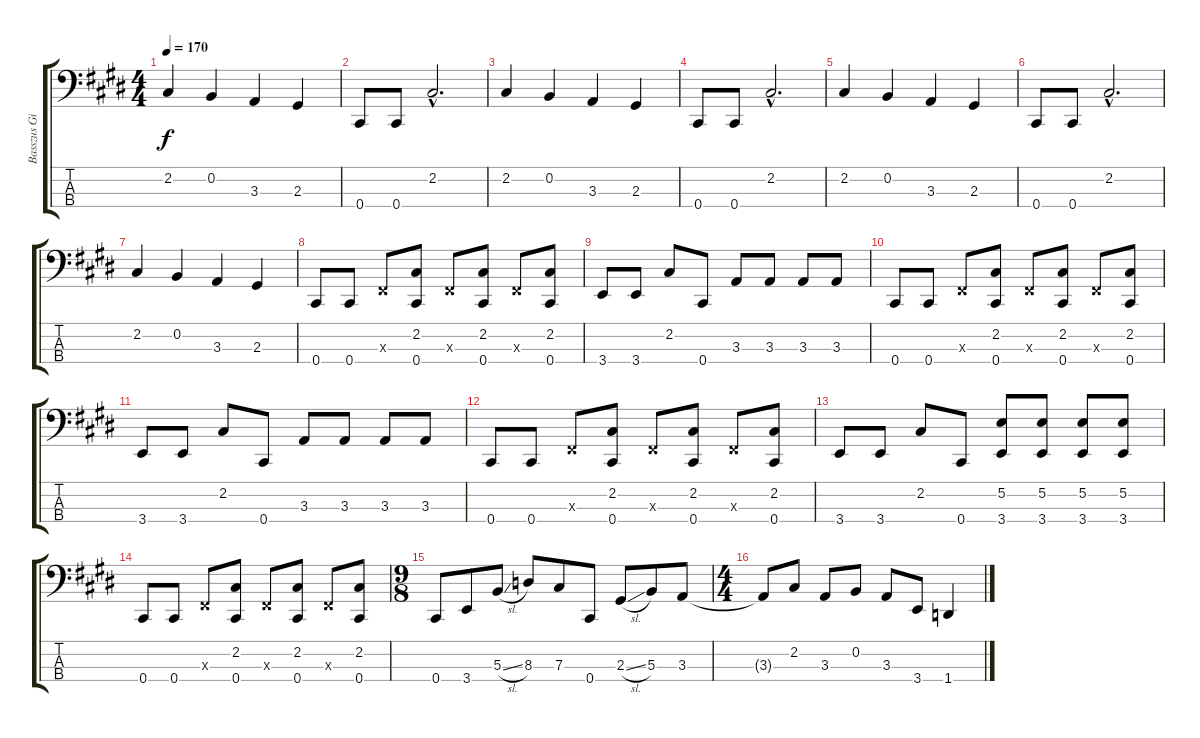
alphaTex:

\track ("Basszus Gitár" "Basszus Gi") {instrument electricbassfinger}
\staff {score tabs}
\tuning (E2 B1 Gb1 Db1) {hide}
\ts (4 4)
\tempo 170
\clef f4
\ks c#minor
2.2.4{dy f} 0.2.4 3.3.4 2.3.4 |
0.4.8 0.4.8 2.2{hac}.2{d} |
2.2.4 0.2.4 3.3.4 2.3.4 |
0.4.8 0.4.8 2.2{hac}.2{d} |
2.2.4 0.2.4 3.3.4 2.3.4 |
0.4.8 0.4.8 2.2{hac}.2{d} |
2.2.4 0.2.4 3.3.4 2.3.4 |
0.4.8 0.4.8 0.3{x}.8 (2.2 0.4).8 0.3{x}.8 (2.2 0.4).8 0.3{x}.8 (2.2 0.4).8 |
3.4.8 3.4.8 2.2.8 0.4.8 3.3.8 3.3.8 3.3.8 3.3.8 |
0.4.8 0.4.8 0.3{x}.8 (2.2 0.4).8 0.3{x}.8 (2.2 0.4).8 0.3{x}.8 (2.2 0.4).8 |
3.4.8 3.4.8 2.2.8 0.4.8 3.3.8 3.3.8 3.3.8 3.3.8 |
0.4.8 0.4.8 0.3{x}.8 (2.2 0.4).8 0.3{x}.8 (2.2 0.4).8 0.3{x}.8 (2.2 0.4).8 |
3.4.8 3.4.8 2.2.8 0.4.8 (5.2 3.4).8 (5.2 3.4).8 (5.2 3.4).8 (5.2 3.4).8 |
0.4.8 0.4.8 0.3{x}.8 (2.2 0.4).8 0.3{x}.8 (2.2 0.4).8 0.3{x}.8 (2.2 0.4).8 |
\ts (9 8)
0.4.8 3.4.8 5.3{sl}.8 8.3.8 7.3.8 0.4.8 2.3{sl}.8 5.3.8 3.3.8 |
\ts (4 4)
3.3{t}.8 2.2.8 3.3.8 0.2.8 3.3.8 3.4.8 1.4.4
